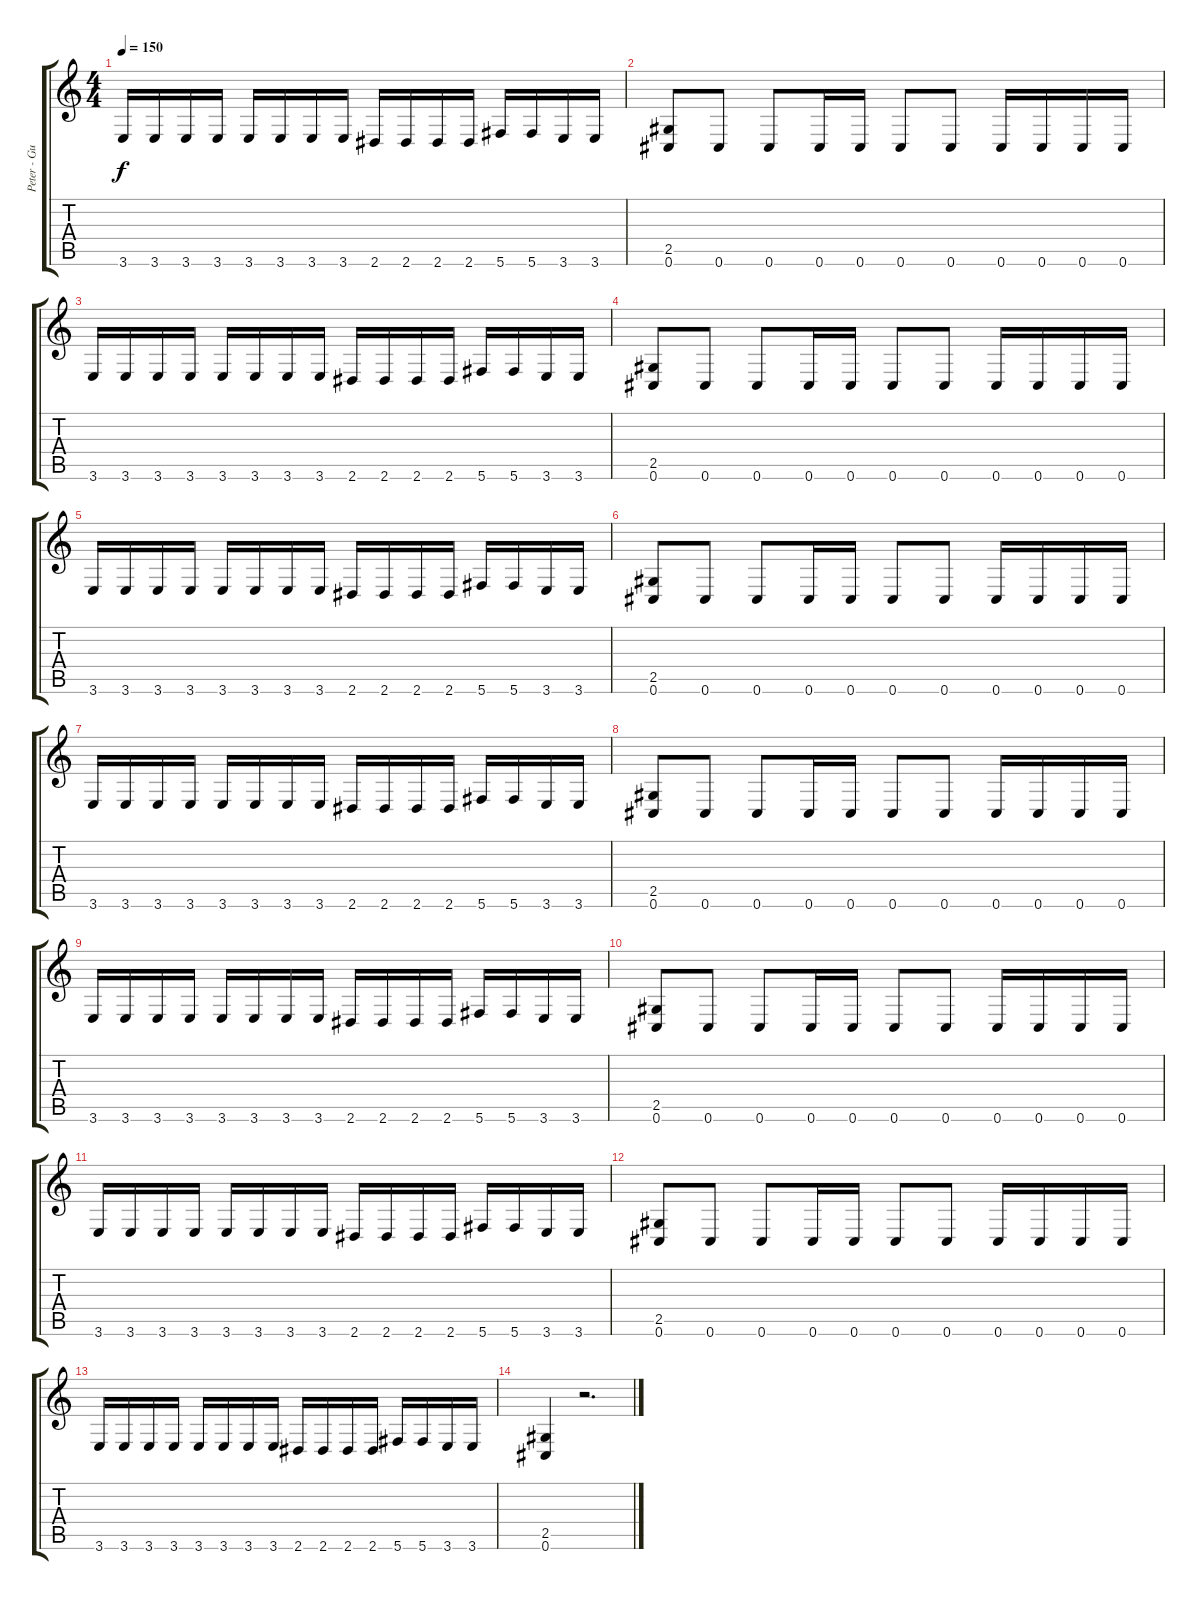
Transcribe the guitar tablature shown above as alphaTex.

\track ("Peter - Guitar, Vocal" "Peter - Gu") {instrument distortionguitar}
\staff {score tabs}
\tuning (Db4 Ab3 E3 B2 Gb2 Db2) {hide}
\ts (4 4)
\tempo 150
\clef g2
\ks c
3.6.16{dy f} 3.6.16 3.6.16 3.6.16 3.6.16 3.6.16 3.6.16 3.6.16 2.6.16 2.6.16 2.6.16 2.6.16 5.6.16 5.6.16 3.6.16 3.6.16 |
(2.5 0.6).8 0.6.8 0.6.8 0.6.16 0.6.16 0.6.8 0.6.8 0.6.16 0.6.16 0.6.16 0.6.16 |
3.6.16 3.6.16 3.6.16 3.6.16 3.6.16 3.6.16 3.6.16 3.6.16 2.6.16 2.6.16 2.6.16 2.6.16 5.6.16 5.6.16 3.6.16 3.6.16 |
(2.5 0.6).8 0.6.8 0.6.8 0.6.16 0.6.16 0.6.8 0.6.8 0.6.16 0.6.16 0.6.16 0.6.16 |
3.6.16 3.6.16 3.6.16 3.6.16 3.6.16 3.6.16 3.6.16 3.6.16 2.6.16 2.6.16 2.6.16 2.6.16 5.6.16 5.6.16 3.6.16 3.6.16 |
(2.5 0.6).8 0.6.8 0.6.8 0.6.16 0.6.16 0.6.8 0.6.8 0.6.16 0.6.16 0.6.16 0.6.16 |
3.6.16 3.6.16 3.6.16 3.6.16 3.6.16 3.6.16 3.6.16 3.6.16 2.6.16 2.6.16 2.6.16 2.6.16 5.6.16 5.6.16 3.6.16 3.6.16 |
(2.5 0.6).8 0.6.8 0.6.8 0.6.16 0.6.16 0.6.8 0.6.8 0.6.16 0.6.16 0.6.16 0.6.16 |
3.6.16 3.6.16 3.6.16 3.6.16 3.6.16 3.6.16 3.6.16 3.6.16 2.6.16 2.6.16 2.6.16 2.6.16 5.6.16 5.6.16 3.6.16 3.6.16 |
(2.5 0.6).8 0.6.8 0.6.8 0.6.16 0.6.16 0.6.8 0.6.8 0.6.16 0.6.16 0.6.16 0.6.16 |
3.6.16 3.6.16 3.6.16 3.6.16 3.6.16 3.6.16 3.6.16 3.6.16 2.6.16 2.6.16 2.6.16 2.6.16 5.6.16 5.6.16 3.6.16 3.6.16 |
(2.5 0.6).8 0.6.8 0.6.8 0.6.16 0.6.16 0.6.8 0.6.8 0.6.16 0.6.16 0.6.16 0.6.16 |
3.6.16 3.6.16 3.6.16 3.6.16 3.6.16 3.6.16 3.6.16 3.6.16 2.6.16 2.6.16 2.6.16 2.6.16 5.6.16 5.6.16 3.6.16 3.6.16 |
(2.5 0.6).4 r.2{d}
